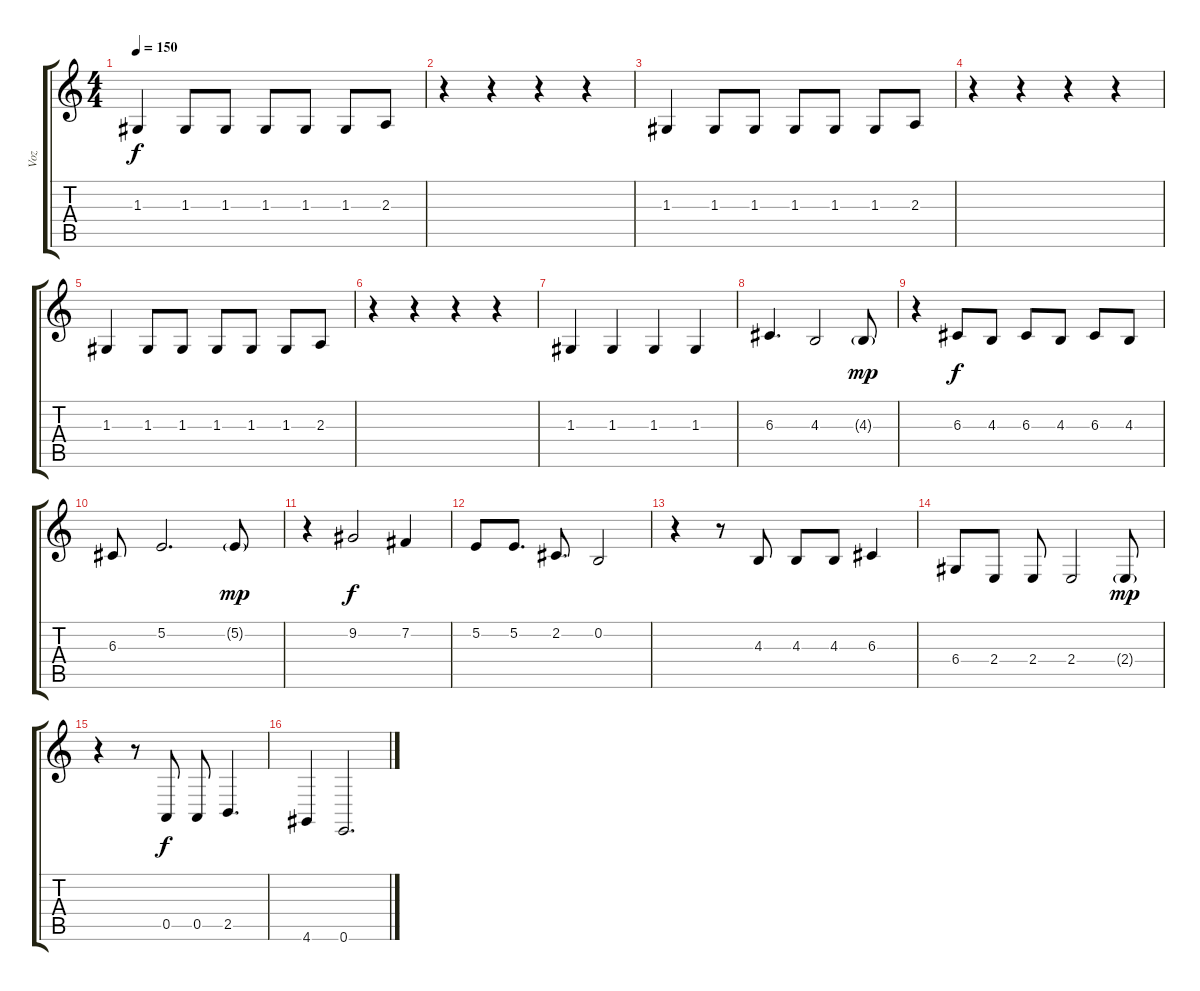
\track ("Voz" "Voz") {instrument synthbrass2}
\staff {score tabs}
\tuning (E4 B3 G3 D3 A2 E2) {hide}
\ts (4 4)
\tempo 150
\clef g2
\ks c
1.3.4{dy f} 1.3.8 1.3.8 1.3.8 1.3.8 1.3.8 2.3.8 |
r.4 r.4 r.4 r.4 |
1.3.4 1.3.8 1.3.8 1.3.8 1.3.8 1.3.8 2.3.8 |
r.4 r.4 r.4 r.4 |
1.3.4 1.3.8 1.3.8 1.3.8 1.3.8 1.3.8 2.3.8 |
r.4 r.4 r.4 r.4 |
1.3.4 1.3.4 1.3.4 1.3.4 |
6.3.4{d} 4.3.2 4.3{g}.8{dy mp} |
r.4 6.3.8{dy f} 4.3.8 6.3.8 4.3.8 6.3.8 4.3.8 |
6.3.8 5.2.2{d} 5.2{g}.8{dy mp} |
r.4 9.2.2{dy f} 7.2.4 |
5.2.8 5.2.8{d} 2.2.8{d} 0.2.2 |
r.4 r.8 4.3.8 4.3.8 4.3.8 6.3.4 |
6.4.8 2.4.8 2.4.8 2.4.2 2.4{g}.8{dy mp} |
r.4 r.8 0.5.8{dy f} 0.5.8 2.5.4{d} |
4.6.4 0.6.2{d}
